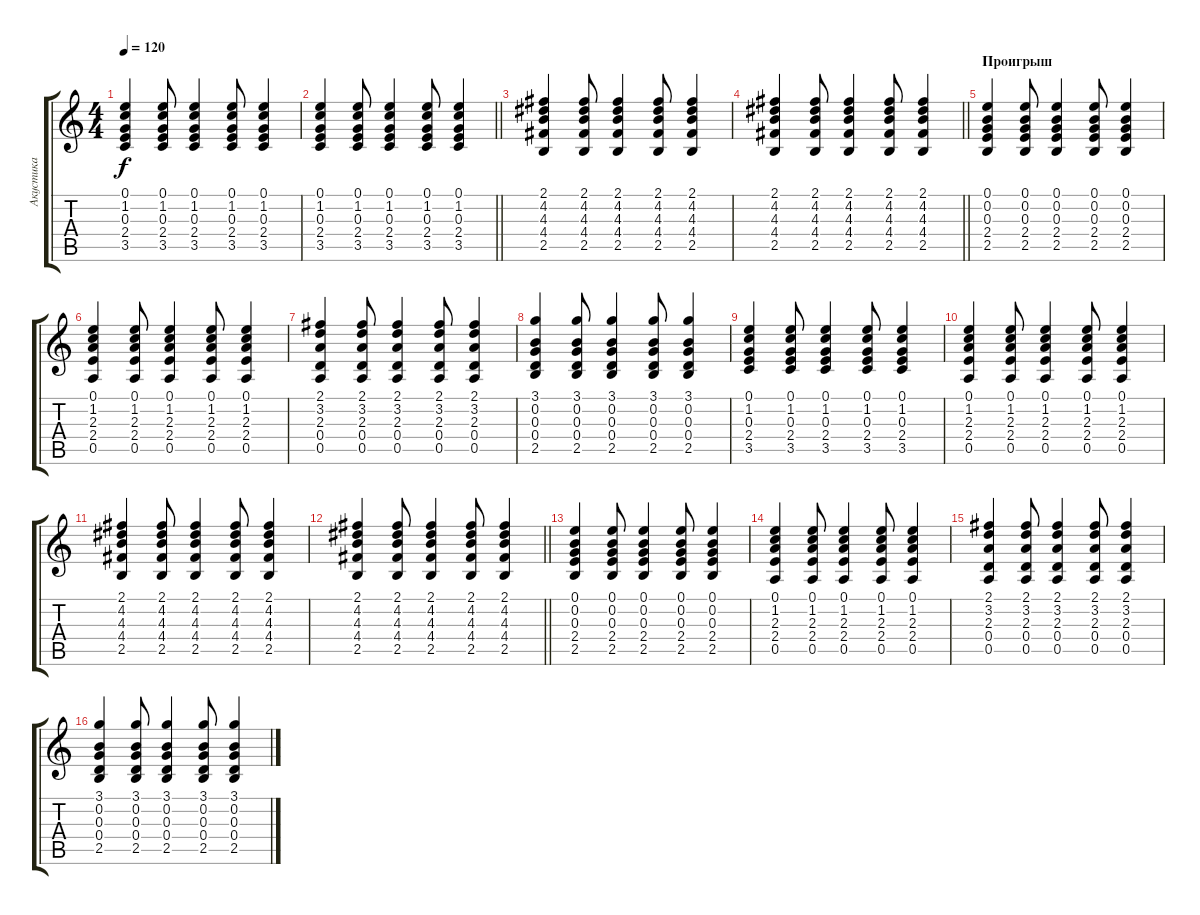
\track ("Акустика" "Акустика") {instrument acousticguitarsteel}
\staff {score tabs}
\tuning (E4 B3 G3 D3 A2 E2) {hide}
\ts (4 4)
\tempo 120
\clef g2
\ks c
(0.1 1.2 0.3 2.4 3.5).4{dy f} (0.1 1.2 0.3 2.4 3.5).8 (0.1 1.2 0.3 2.4 3.5).4 (0.1 1.2 0.3 2.4 3.5).8 (0.1 1.2 0.3 2.4 3.5).4 |
\barLineRight lightlight
(0.1 1.2 0.3 2.4 3.5).4 (0.1 1.2 0.3 2.4 3.5).8 (0.1 1.2 0.3 2.4 3.5).4 (0.1 1.2 0.3 2.4 3.5).8 (0.1 1.2 0.3 2.4 3.5).4 |
(2.1 4.2 4.3 4.4 2.5).4 (2.1 4.2 4.3 4.4 2.5).8 (2.1 4.2 4.3 4.4 2.5).4 (2.1 4.2 4.3 4.4 2.5).8 (2.1 4.2 4.3 4.4 2.5).4 |
\barLineRight lightlight
(2.1 4.2 4.3 4.4 2.5).4 (2.1 4.2 4.3 4.4 2.5).8 (2.1 4.2 4.3 4.4 2.5).4 (2.1 4.2 4.3 4.4 2.5).8 (2.1 4.2 4.3 4.4 2.5).4 |
\section ("" "Проигрыш")
(0.1 0.2 0.3 2.4 2.5).4 (0.1 0.2 0.3 2.4 2.5).8 (0.1 0.2 0.3 2.4 2.5).4 (0.1 0.2 0.3 2.4 2.5).8 (0.1 0.2 0.3 2.4 2.5).4 |
(0.1 1.2 2.3 2.4 0.5).4 (0.1 1.2 2.3 2.4 0.5).8 (0.1 1.2 2.3 2.4 0.5).4 (0.1 1.2 2.3 2.4 0.5).8 (0.1 1.2 2.3 2.4 0.5).4 |
(2.1 3.2 2.3 0.4 0.5).4 (2.1 3.2 2.3 0.4 0.5).8 (2.1 3.2 2.3 0.4 0.5).4 (2.1 3.2 2.3 0.4 0.5).8 (2.1 3.2 2.3 0.4 0.5).4 |
(3.1 0.2 0.3 0.4 2.5).4 (3.1 0.2 0.3 0.4 2.5).8 (3.1 0.2 0.3 0.4 2.5).4 (3.1 0.2 0.3 0.4 2.5).8 (3.1 0.2 0.3 0.4 2.5).4 |
(0.1 1.2 0.3 2.4 3.5).4 (0.1 1.2 0.3 2.4 3.5).8 (0.1 1.2 0.3 2.4 3.5).4 (0.1 1.2 0.3 2.4 3.5).8 (0.1 1.2 0.3 2.4 3.5).4 |
(0.1 1.2 2.3 2.4 0.5).4 (0.1 1.2 2.3 2.4 0.5).8 (0.1 1.2 2.3 2.4 0.5).4 (0.1 1.2 2.3 2.4 0.5).8 (0.1 1.2 2.3 2.4 0.5).4 |
(2.1 4.2 4.3 4.4 2.5).4 (2.1 4.2 4.3 4.4 2.5).8 (2.1 4.2 4.3 4.4 2.5).4 (2.1 4.2 4.3 4.4 2.5).8 (2.1 4.2 4.3 4.4 2.5).4 |
\barLineRight lightlight
(2.1 4.2 4.3 4.4 2.5).4 (2.1 4.2 4.3 4.4 2.5).8 (2.1 4.2 4.3 4.4 2.5).4 (2.1 4.2 4.3 4.4 2.5).8 (2.1 4.2 4.3 4.4 2.5).4 |
\section ("" " ")
(0.1 0.2 0.3 2.4 2.5).4 (0.1 0.2 0.3 2.4 2.5).8 (0.1 0.2 0.3 2.4 2.5).4 (0.1 0.2 0.3 2.4 2.5).8 (0.1 0.2 0.3 2.4 2.5).4 |
(0.1 1.2 2.3 2.4 0.5).4 (0.1 1.2 2.3 2.4 0.5).8 (0.1 1.2 2.3 2.4 0.5).4 (0.1 1.2 2.3 2.4 0.5).8 (0.1 1.2 2.3 2.4 0.5).4 |
(2.1 3.2 2.3 0.4 0.5).4 (2.1 3.2 2.3 0.4 0.5).8 (2.1 3.2 2.3 0.4 0.5).4 (2.1 3.2 2.3 0.4 0.5).8 (2.1 3.2 2.3 0.4 0.5).4 |
(3.1 0.2 0.3 0.4 2.5).4 (3.1 0.2 0.3 0.4 2.5).8 (3.1 0.2 0.3 0.4 2.5).4 (3.1 0.2 0.3 0.4 2.5).8 (3.1 0.2 0.3 0.4 2.5).4
